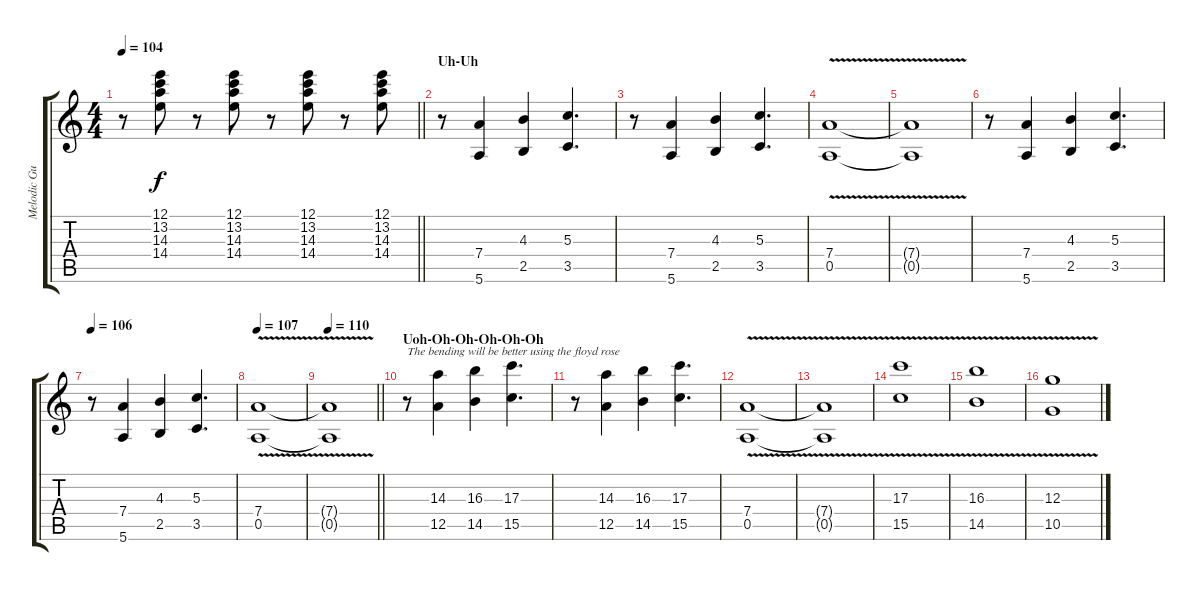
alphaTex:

\track ("Melodic Guitar" "Melodic Gu") {instrument overdrivenguitar}
\staff {score tabs}
\tuning (E4 B3 G3 D3 A2 E2) {hide}
\ts (4 4)
\tempo 104
\clef g2
\barLineRight lightlight
\ks c
r.8{dy f} (12.1 13.2 14.3 14.4).8 r.8 (12.1 13.2 14.3 14.4).8 r.8 (12.1 13.2 14.3 14.4).8 r.8 (12.1 13.2 14.3 14.4).8 |
\section ("" "Uh-Uh")
r.8{volume 14} (7.4 5.6).4 (4.3 2.5).4 (5.3 3.5).4{d} |
r.8 (7.4 5.6).4 (4.3 2.5).4 (5.3 3.5).4{d} |
(7.4{v} 0.5{v}).1 |
(7.4{t} 0.5{t}).1 |
r.8 (7.4 5.6).4 (4.3 2.5).4 (5.3 3.5).4{d} |
\tempo 106
r.8 (7.4 5.6).4 (4.3 2.5).4 (5.3 3.5).4{d} |
\tempo 107
(7.4{v} 0.5{v}).1 |
\tempo 110
\barLineRight lightlight
(7.4{t} 0.5{t}).1 |
\section ("" "Uoh-Oh-Oh-Oh-Oh-Oh")
r.8{txt "The bending will be better using the floyd rose"} (14.3 12.5).4 (16.3 14.5).4 (17.3 15.5).4{d} |
r.8 (14.3 12.5).4 (16.3 14.5).4 (17.3 15.5).4{d} |
(7.4{v} 0.5{v}).1 |
(7.4{t} 0.5{t}).1 |
(17.3{v} 15.5{v}).1 |
(16.3{v} 14.5{v}).1 |
(12.3{v} 10.5{v}).1
